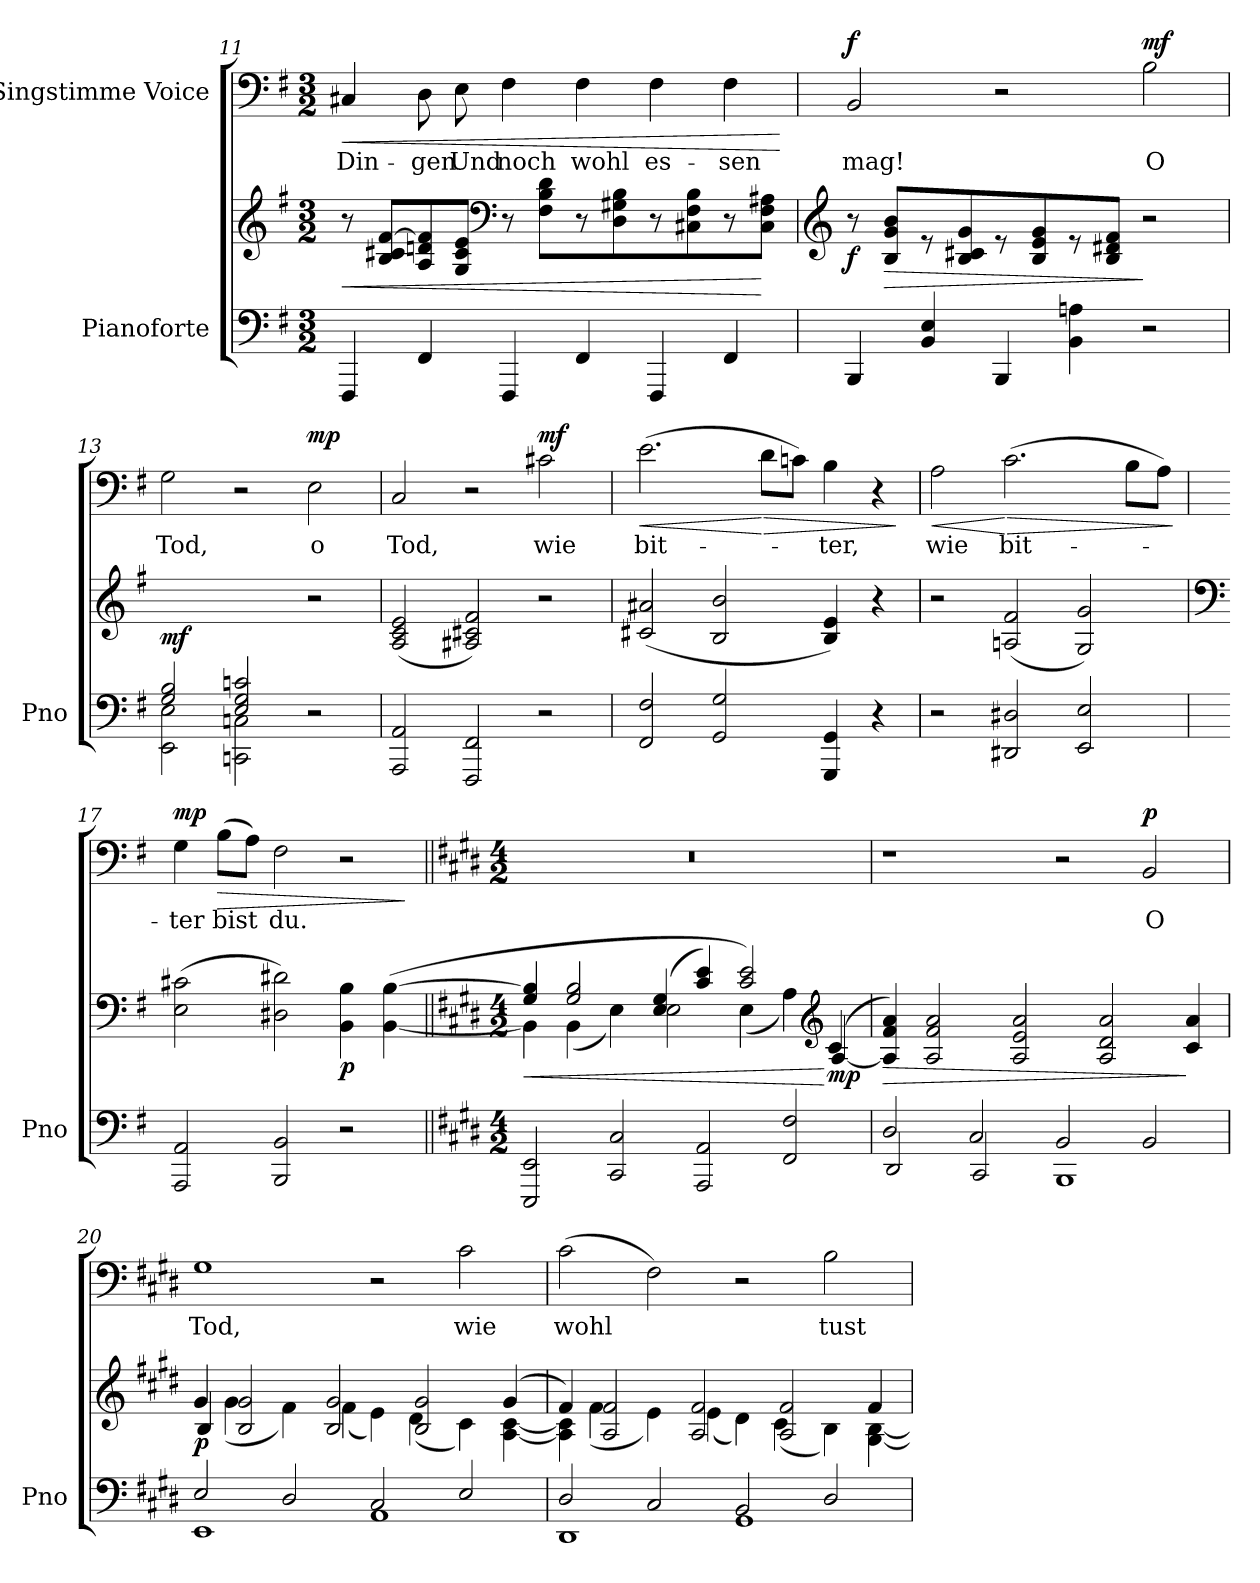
**kern	**kern	**dynam	**kern	**text	**dynam
*part2	*part2	*part2	*part1	*part1	*part1
*staff3	*staff2	*staff2/3	*staff1	*staff1	*staff1
*I"Pianoforte	*	*	*I"Singstimme Voice	*	*
*I'Pno	*	*	*	*	*
*clefF4	*clefG2	*	*clefF4	*	*
*k[f#]	*k[f#]	*	*k[f#]	*	*
*M3/2	*M3/2	*	*M3/2	*	*
=11	=11	=11	=11	=11	=11
!	!	!LO:HP:b	!	!LO:LY:b	!LO:HP:b
4FFF#/	8r	<	4C#X/	Din-	<
.	8B/ 8c#X/ [8f#/L	.	.	.	.
!	!	!	!	!LO:LY:b	!
4FF#/	8A/ 8dn/ 8f#/]	.	8D\	-gen	.
!	!	!	!	!LO:LY:b	!
.	8G/ 8c#/ 8e/J	.	8E\	Und	.
*	*clefF4	*	*	*	*
!	!	!	!	!LO:LY:b	!
4FFF#/	8r	.	4F#\	noch	.
.	8F#\ 8B\ 8d\L	.	.	.	.
!	!	!	!	!LO:LY:b	!
4FF#/	8r	.	4F#\	wohl	.
.	8D\ 8G#X\ 8B\	.	.	.	.
!	!	!	!	!LO:LY:b	!
4FFF#/	8r	.	4F#\	es-	.
.	8C#X\ 8F#\ 8B\	.	.	.	.
!	!	!	!	!LO:LY:b	!
4FF#/	8r	.	4F#\	-sen	.
.	8C#\ 8F#\ 8A#X\J	[	.	.	.
.	.	.	.	.	[
=12	=12	=12	=12	=12	=12
*	*clefG2	*	*	*	*
!	!	!LO:DY:b	!	!LO:LY:b	!LO:DY:a
4BBB/	8r	f	2BB/	mag!	f
!	!	!LO:HP:b	!	!	!
.	8B/ 8g/ 8b/L	>	.	.	.
4BB/ 4E/	8r	.	.	.	.
.	8B/ 8c#X/ 8g/	.	.	.	.
4BBB/	8r	.	2r	.	.
.	8B/ 8e/ 8g/	.	.	.	.
4BB\ 4An\	8r	.	.	.	.
.	8B/ 8d#X/ 8f#/J	.	.	.	.
!	!	!	!	!LO:LY:b	!LO:DY:a
2r	2r	]	2B\	O	mf
!!LO:PB:g=z
=13	=13	=13	=13	=13	=13
*^	*	*	*	*	*
!	!	!	!LO:DY:b	!	!LO:LY:b	!
2G/ 2B/	2EE\ 2E\	1ryy	mf	2G\	Tod,	.
2E/ 2G/ 2cn/	2CCn\ 2Cn\	.	.	2r	.	.
!	!	!	!	!	!LO:LY:b	!LO:DY:a
2ryy	2r	2r	.	2E\	o	mp
=14	=14	=14	=14	=14	=14	=14
!	!	!	!	!	!LO:LY:b	!
*v	*v	*	*	*	*	*
2AAA/ 2AA/	(>2A/ 2c/ 2e/	.	2C/	Tod,	.
2FFF#/ 2FF#/	2A#X/ 2c#X/ 2f#/)	.	2r	.	.
!	!	!	!	!LO:LY:b	!LO:DY:a
2r	2r	.	2c#X\	wie	mf
=15	=15	=15	=15	=15	=15
!	!	!	!	!LO:LY:b	!LO:HP:b
2FF#/ 2F#/	(>2c#X/ 2a#X/	.	(>2.e\	bit-	<
2GG/ 2G/	2B/ 2b/	.	.	.	.
!	!	!	!	!	!LO:HP:n=1:b
.	.	.	8d\L	.	[ >
.	.	.	8cn\J)	.	.
!	!	!	!	!LO:LY:b	!
4GGG/ 4GG/	4B/ 4e/)	.	4B\	-ter,	.
4r	4r	.	4r	.	.
.	.	.	.	.	]
=16	=16	=16	=16	=16	=16
!	!	!	!	!LO:LY:b	!LO:HP:b
2r	2r	.	2A\	wie	<
!	!	!	!	!LO:LY:b	!LO:HP:n=1:b
2DD#X/ 2D#X/	(>2An/ 2f#/	.	(>2.c\	-bit-	[ >
2EE/ 2E/	2G/ 2g/)	.	.	.	.
.	.	.	8B\L	.	.
.	.	.	8A\J)	.	.
.	.	.	.	.	]
=17	=17	=17	=17	=17	=17
*	*clefF4	*	*	*	*
!	!	!	!	!LO:LY:b	!LO:DY:a
2AAA/ 2AA/	(>2E\ 2c#X\	.	4G\	-ter	mp
!	!	!	!	!LO:LY:b	!LO:HP:b
.	.	.	(>8B\L	bist	>
.	.	.	8A\J)	.	.
!	!	!	!	!LO:LY:b	!
2BBB/ 2BB/	2D#X\ 2d#X\)	.	2F#\	du.	.
!	!	!LO:DY:b	!	!	!
2r	4BB\ 4B\	p	2r	.	.
.	(>[4BB\ [4B\	.	.	.	.
.	.	.	.	.	]
!!LO:LB:g=z
=18||	=18||	=18||	=18||	=18||	=18||
*k[f#c#g#d#]	*k[f#c#g#d#]	*	*k[f#c#g#d#]	*	*
*M4/2	*M4/2	*	*M4/2	*	*
!	!	!LO:HP:b	!	!	!
*	*^	*	*	*	*
2EEE/ 2EE/	4G#/ 4B/]	4BB\]	<	0r	.	.
.	2G#/ 2B/	(<4BB\	.	.	.	.
2CC#/ 2C#/	.	4E\)	.	.	.	.
.	(>4E/ 4G#/	2E\	.	.	.	.
2AAA/ 2AA/	4c#/ 4e/)	.	.	.	.	.
.	2c#/ 2e/)	(<4E\	.	.	.	.
2FF#/ 2F#/	.	4A\)	.	.	.	.
*	*clefG2	*	*	*	*	*
!	!	!	!LO:DY:n=1:b	!	!	!
.	(>4c#/	[4A/	[ mp	.	.	.
=19	=19	=19	=19	=19	=19	=19
*^	*	*	*	*	*	*
!	!	!	!	!LO:HP:b	!	!	!
*	*	*v	*v	*	*	*	*
2D#/	2DD#/	4A/] 4f#/ 4a/)	>	1r	.	.
.	.	2A/ 2f#/ 2a/	.	.	.	.
2C#/	2CC#/	.	.	.	.	.
.	.	2A/ 2e/ 2a/	.	.	.	.
2BB/	1BBB	.	.	2r	.	.
.	.	2A/ 2d#/ 2a/	.	.	.	.
!	!	!	!	!	!LO:LY:b	!LO:DY:a
2BB/	.	.	.	2BB/	O	p
.	.	4c#/ 4a/	]	.	.	.
=20	=20	=20	=20	=20	=20	=20
*	*	*^	*	*	*	*
!	!	!	!	!LO:DY:b	!	!LO:LY:b	!
2E/	1EE	4g#/	4B/	p	1G#	Tod,	.
.	.	2B/ 2g#/	(<4g#\	.	.	.	.
2D#/	.	.	4f#\)	.	.	.	.
.	.	2B/ 2g#/	(<4f#\	.	.	.	.
2C#/	1AA	.	4e\)	.	2r	.	.
.	.	2B/ 2g#/	(<4d#\	.	.	.	.
!	!	!	!	!	!	!LO:LY:b	!
2E/	.	.	4c#\)	.	2c#\	wie	.
.	.	(>4g#/	[4A\ [4c#\	.	.	.	.
!!LO:LB:g=z
=21	=21	=21	=21	=21	=21	=21	=21
!	!	!	!	!	!	!LO:LY:b	!
2D#/	1DD#	4f#/)	4A\] 4c#\]	.	(>2c#\	wohl	.
.	.	2A/ 2f#/	(<4f#\	.	.	.	.
2C#/	.	.	4e\)	.	2F#\)	.	.
.	.	2A/ 2f#/	(<4e\	.	.	.	.
2BB/	1GG#	.	4d#\)	.	2r	.	.
.	.	2A/ 2f#/	(<4c#\	.	.	.	.
!	!	!	!	!	!	!LO:LY:b	!
2D#/	.	.	4B\)	.	2B\	tust	.
.	.	4f#/	[4G#\ [4B\	.	.	.	.
*v	*v	*	*	*	*	*	*
*	*v	*v	*	*	*	*
=	=	=	=	=	=
*-	*-	*-	*-	*-	*-
